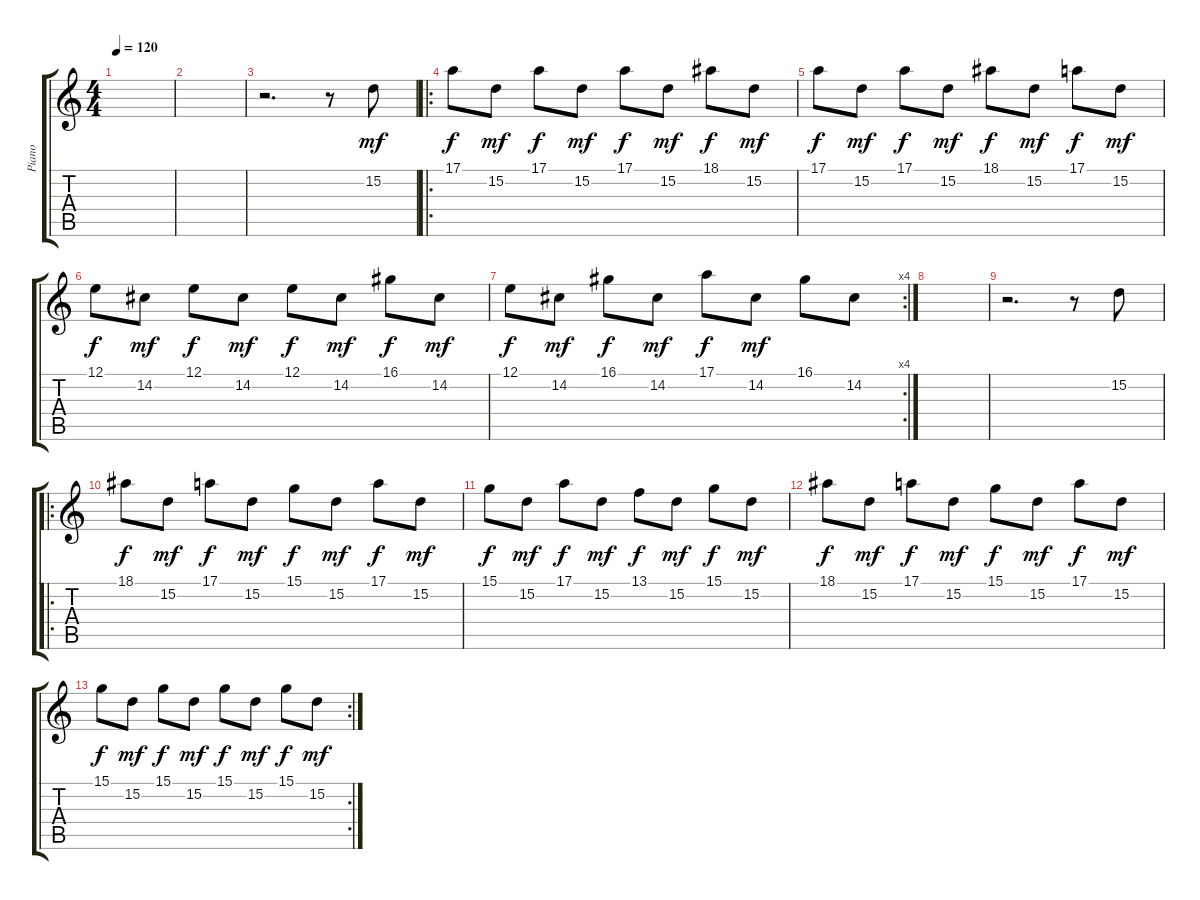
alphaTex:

\track ("Piano" "Piano") {instrument acousticgrandpiano}
\staff {score tabs}
\tuning (E4 B3 G3 D3 A2 E2) {hide}
\ts (4 4)
\tempo 120
\clef g2
\ks c
|
|
r.2{d} r.8 15.2.8{dy mf volume 12 instrument acousticgrandpiano} |
\ro
17.1.8{dy f} 15.2.8{dy mf} 17.1.8{dy f} 15.2.8{dy mf} 17.1.8{dy f} 15.2.8{dy mf} 18.1.8{dy f} 15.2.8{dy mf} |
17.1.8{dy f} 15.2.8{dy mf} 17.1.8{dy f} 15.2.8{dy mf} 18.1.8{dy f} 15.2.8{dy mf} 17.1.8{dy f} 15.2.8{dy mf} |
12.1.8{dy f} 14.2.8{dy mf} 12.1.8{dy f} 14.2.8{dy mf} 12.1.8{dy f} 14.2.8{dy mf} 16.1.8{dy f} 14.2.8{dy mf} |
\rc 4
12.1.8{dy f} 14.2.8{dy mf} 16.1.8{dy f} 14.2.8{dy mf} 17.1.8{dy f} 14.2.8{dy mf} 16.1.8 14.2.8 |
|
r.2{d} r.8 15.2.8{instrument acousticgrandpiano} |
\ro
18.1.8{dy f} 15.2.8{dy mf} 17.1.8{dy f} 15.2.8{dy mf} 15.1.8{dy f} 15.2.8{dy mf} 17.1.8{dy f} 15.2.8{dy mf} |
15.1.8{dy f} 15.2.8{dy mf} 17.1.8{dy f} 15.2.8{dy mf} 13.1.8{dy f} 15.2.8{dy mf} 15.1.8{dy f} 15.2.8{dy mf} |
18.1.8{dy f} 15.2.8{dy mf} 17.1.8{dy f} 15.2.8{dy mf} 15.1.8{dy f} 15.2.8{dy mf} 17.1.8{dy f} 15.2.8{dy mf} |
\rc 2
15.1.8{dy f} 15.2.8{dy mf} 15.1.8{dy f} 15.2.8{dy mf} 15.1.8{dy f} 15.2.8{dy mf} 15.1.8{dy f} 15.2.8{dy mf}
